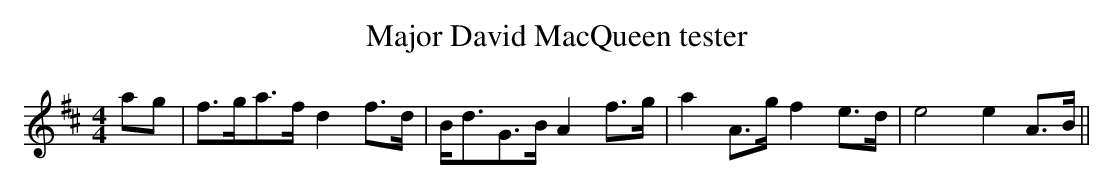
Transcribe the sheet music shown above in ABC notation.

X:1
T:Major David MacQueen tester
M:4/4
L:1/8
K:D
ag | f>ga>f d2f>d | B<dG>B A2f>g | a2A>g f2e>d | e4e2A>B ||
